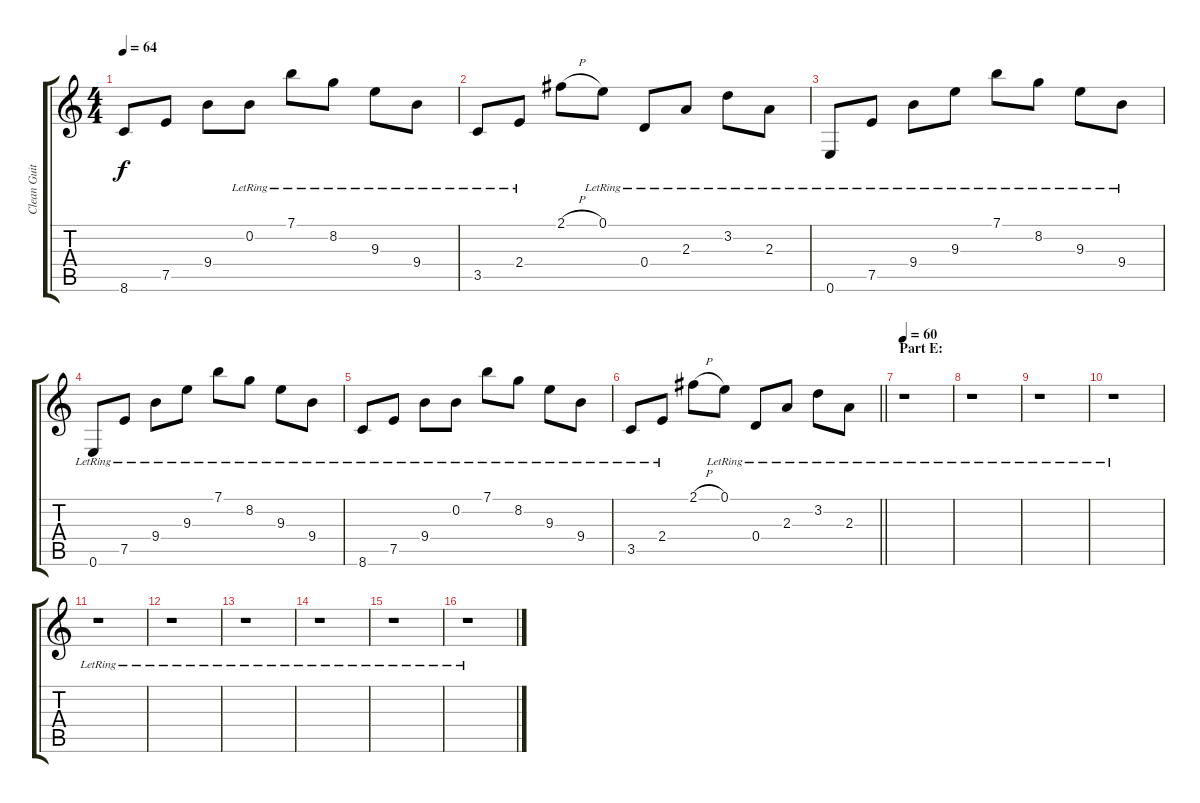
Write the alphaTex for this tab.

\track ("Clean Guitar" "Clean Guit") {instrument acousticguitarsteel}
\staff {score tabs}
\tuning (E4 B3 G3 D3 A2 E2) {hide}
\ts (4 4)
\tempo 64
\clef g2
\ks c
8.6.8{dy f} 7.5.8 9.4.8 0.2{lr}.8 7.1{lr}.8 8.2{lr}.8 9.3{lr}.8 9.4{lr}.8 |
3.5{lr}.8 2.4{lr}.8 2.1{h}.8 0.1{lr}.8 0.4{lr}.8 2.3{lr}.8 3.2{lr}.8 2.3{lr}.8 |
0.6{lr}.8 7.5{lr}.8 9.4{lr}.8 9.3{lr}.8 7.1{lr}.8 8.2{lr}.8 9.3{lr}.8 9.4{lr}.8 |
0.6{lr}.8 7.5{lr}.8 9.4{lr}.8 9.3{lr}.8 7.1{lr}.8 8.2{lr}.8 9.3{lr}.8 9.4{lr}.8 |
8.6{lr}.8 7.5{lr}.8 9.4{lr}.8 0.2{lr}.8 7.1{lr}.8 8.2{lr}.8 9.3{lr}.8 9.4{lr}.8 |
\barLineRight lightlight
3.5{lr}.8 2.4{lr}.8 2.1{h}.8 0.1{lr}.8 0.4{lr}.8 2.3{lr}.8 3.2{lr}.8 2.3{lr}.8 |
\section ("" "Part E:")
\tempo 60
r.1 |
r.1 |
r.1 |
r.1 |
r.1 |
r.1 |
r.1 |
r.1 |
r.1 |
r.1
